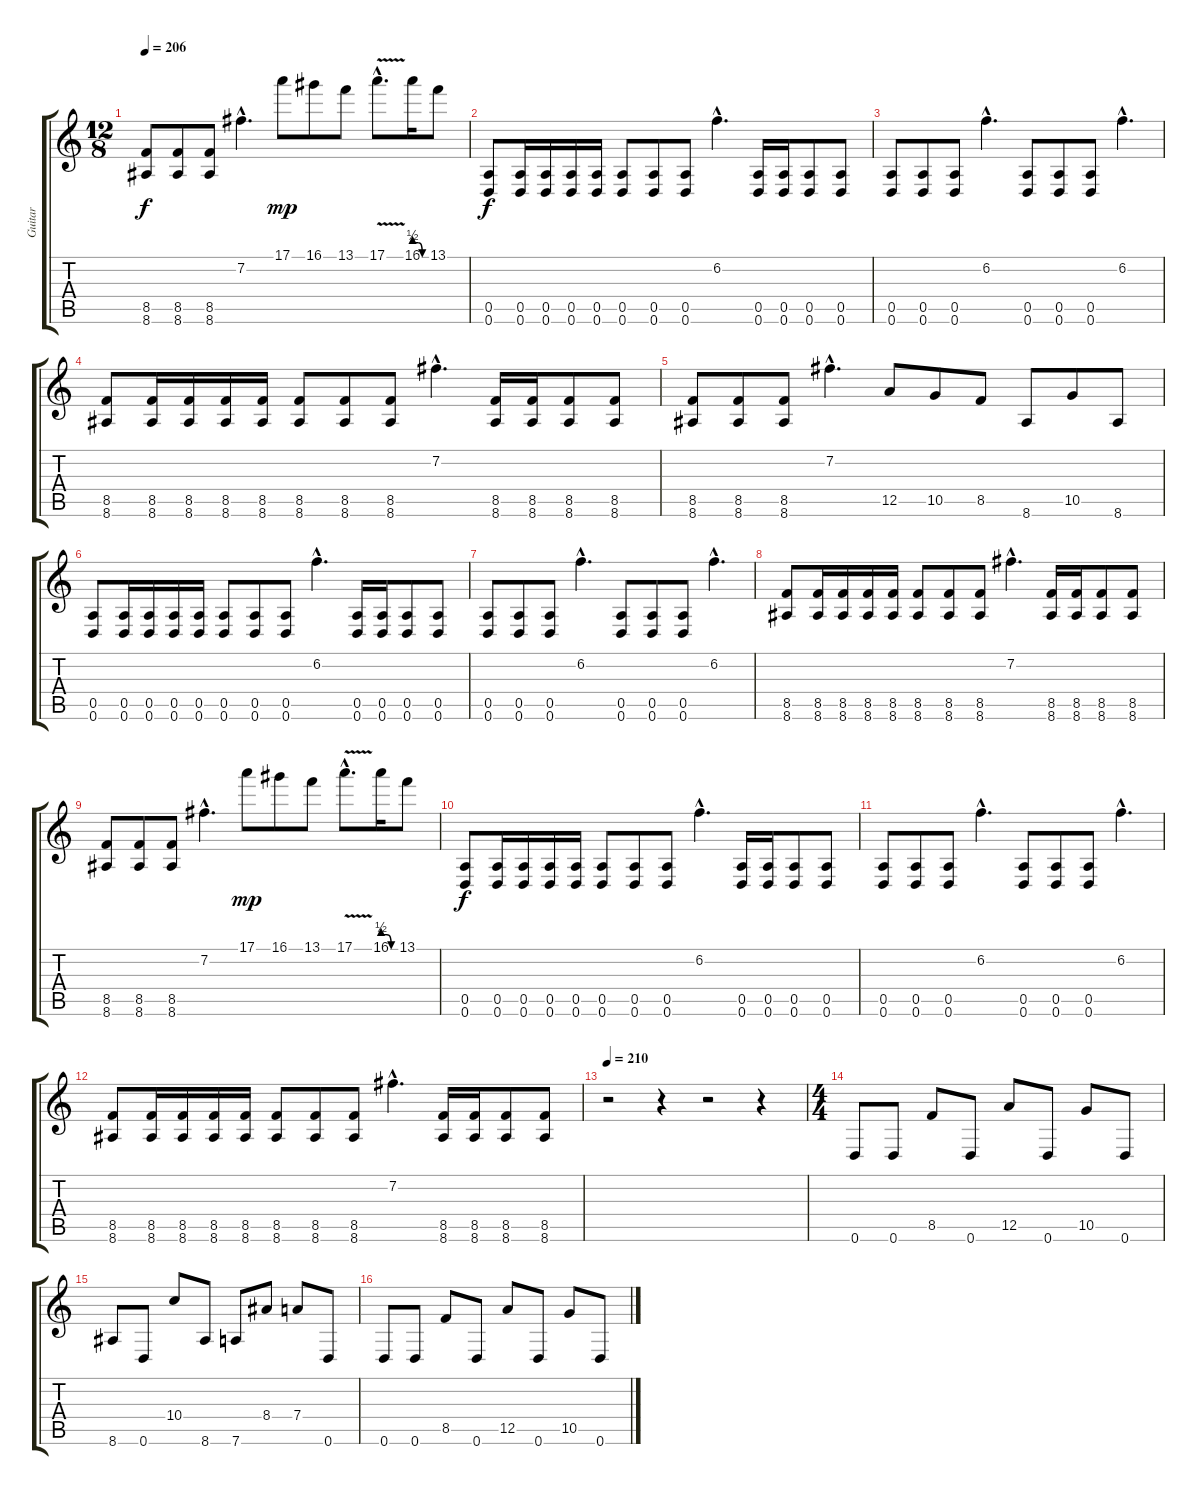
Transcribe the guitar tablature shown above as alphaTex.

\track ("Guitar" "Guitar") {instrument overdrivenguitar}
\staff {score tabs}
\tuning (E4 B3 G3 D3 A2 D2) {hide}
\ts (12 8)
\tempo 206
\clef g2
\ks c
(8.5 8.6).8{dy f} (8.5 8.6).8 (8.5 8.6).8 7.2{hac}.4{d} 17.1.8{dy mp} 16.1.8 13.1.8 17.1{v hac}.8{d} 16.1{be (custom 0 2 20 2 40 0 60 0)}.16 13.1.8 |
(0.5 0.6).8{dy f} (0.5 0.6).16 (0.5 0.6).16 (0.5 0.6).16 (0.5 0.6).16 (0.5 0.6).8 (0.5 0.6).8 (0.5 0.6).8 6.2{hac}.4{d} (0.5 0.6).16 (0.5 0.6).16 (0.5 0.6).8 (0.5 0.6).8 |
(0.5 0.6).8 (0.5 0.6).8 (0.5 0.6).8 6.2{hac}.4{d} (0.5 0.6).8 (0.5 0.6).8 (0.5 0.6).8 6.2{hac}.4{d} |
(8.5 8.6).8 (8.5 8.6).16 (8.5 8.6).16 (8.5 8.6).16 (8.5 8.6).16 (8.5 8.6).8 (8.5 8.6).8 (8.5 8.6).8 7.2{hac}.4{d} (8.5 8.6).16 (8.5 8.6).16 (8.5 8.6).8 (8.5 8.6).8 |
(8.5 8.6).8 (8.5 8.6).8 (8.5 8.6).8 7.2{hac}.4{d} 12.5.8 10.5.8 8.5.8 8.6.8 10.5.8 8.6.8 |
(0.5 0.6).8 (0.5 0.6).16 (0.5 0.6).16 (0.5 0.6).16 (0.5 0.6).16 (0.5 0.6).8 (0.5 0.6).8 (0.5 0.6).8 6.2{hac}.4{d} (0.5 0.6).16 (0.5 0.6).16 (0.5 0.6).8 (0.5 0.6).8 |
(0.5 0.6).8 (0.5 0.6).8 (0.5 0.6).8 6.2{hac}.4{d} (0.5 0.6).8 (0.5 0.6).8 (0.5 0.6).8 6.2{hac}.4{d} |
(8.5 8.6).8 (8.5 8.6).16 (8.5 8.6).16 (8.5 8.6).16 (8.5 8.6).16 (8.5 8.6).8 (8.5 8.6).8 (8.5 8.6).8 7.2{hac}.4{d} (8.5 8.6).16 (8.5 8.6).16 (8.5 8.6).8 (8.5 8.6).8 |
(8.5 8.6).8 (8.5 8.6).8 (8.5 8.6).8 7.2{hac}.4{d} 17.1.8{dy mp} 16.1.8 13.1.8 17.1{v hac}.8{d} 16.1{be (custom 0 2 20 2 40 0 60 0)}.16 13.1.8 |
(0.5 0.6).8{dy f} (0.5 0.6).16 (0.5 0.6).16 (0.5 0.6).16 (0.5 0.6).16 (0.5 0.6).8 (0.5 0.6).8 (0.5 0.6).8 6.2{hac}.4{d} (0.5 0.6).16 (0.5 0.6).16 (0.5 0.6).8 (0.5 0.6).8 |
(0.5 0.6).8 (0.5 0.6).8 (0.5 0.6).8 6.2{hac}.4{d} (0.5 0.6).8 (0.5 0.6).8 (0.5 0.6).8 6.2{hac}.4{d} |
(8.5 8.6).8 (8.5 8.6).16 (8.5 8.6).16 (8.5 8.6).16 (8.5 8.6).16 (8.5 8.6).8 (8.5 8.6).8 (8.5 8.6).8 7.2{hac}.4{d} (8.5 8.6).16 (8.5 8.6).16 (8.5 8.6).8 (8.5 8.6).8 |
\tempo 210
r.2 r.4 r.2 r.4 |
\ts (4 4)
0.6.8 0.6.8 8.5.8 0.6.8 12.5.8 0.6.8 10.5.8 0.6.8 |
8.6.8 0.6.8 10.4.8 8.6.8 7.6.8 8.4.8 7.4.8 0.6.8 |
0.6.8 0.6.8 8.5.8 0.6.8 12.5.8 0.6.8 10.5.8 0.6.8
